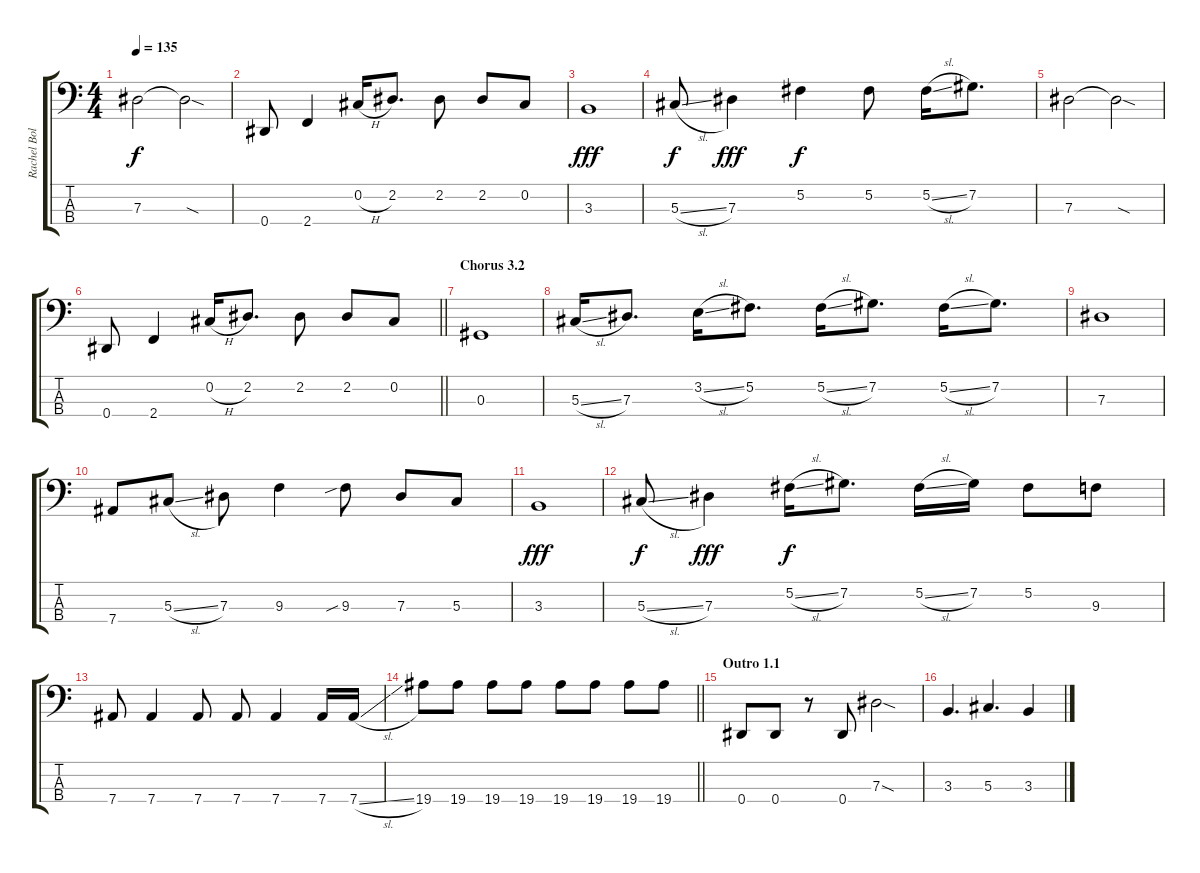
\track ("Rachel Bolan" "Rachel Bol") {instrument electricbassfinger}
\staff {score tabs}
\tuning (Gb2 Db2 Ab1 Eb1) {hide}
\ts (4 4)
\tempo 135
\clef f4
\ks c
7.3.2{dy f} 7.3{sod t}.2 |
0.4.8 2.4.4 0.2{h}.16 2.2.8{d} 2.2.8 2.2.8 0.2.8 |
3.3.1{dy fff} |
5.3{sl}.8{dy f} 7.3.4{dy fff} 5.2.4{dy f} 5.2.8 5.2{sl}.16 7.2.8{d} |
7.3.2 7.3{sod t}.2 |
\barLineRight lightlight
0.4.8 2.4.4 0.2{h}.16 2.2.8{d} 2.2.8 2.2.8 0.2.8 |
\section ("" "Chorus 3.2")
0.3.1 |
5.3{sl}.16 7.3.8{d} 3.2{sl}.16 5.2.8{d} 5.2{sl}.16 7.2.8{d} 5.2{sl}.16 7.2.8{d} |
7.3.1 |
7.4.8 5.3{sl}.8 7.3.8 9.3.4 9.3{sib}.8 7.3.8 5.3.8 |
3.3.1{dy fff} |
5.3{sl}.8{dy f} 7.3.4{dy fff} 5.2{sl}.16{dy f} 7.2.8{d} 5.2{sl}.16 7.2.16 5.2.8 9.3.8 |
7.4.8 7.4.4 7.4.8 7.4.8 7.4.4 7.4.16 7.4{sl}.16 |
\barLineRight lightlight
19.4.8 19.4.8 19.4.8 19.4.8 19.4.8 19.4.8 19.4.8 19.4.8 |
\section ("" "Outro 1.1")
0.4.8 0.4.8 r.8 0.4.8 7.3{sod}.2 |
3.3.4{d} 5.3.4{d} 3.3.4
